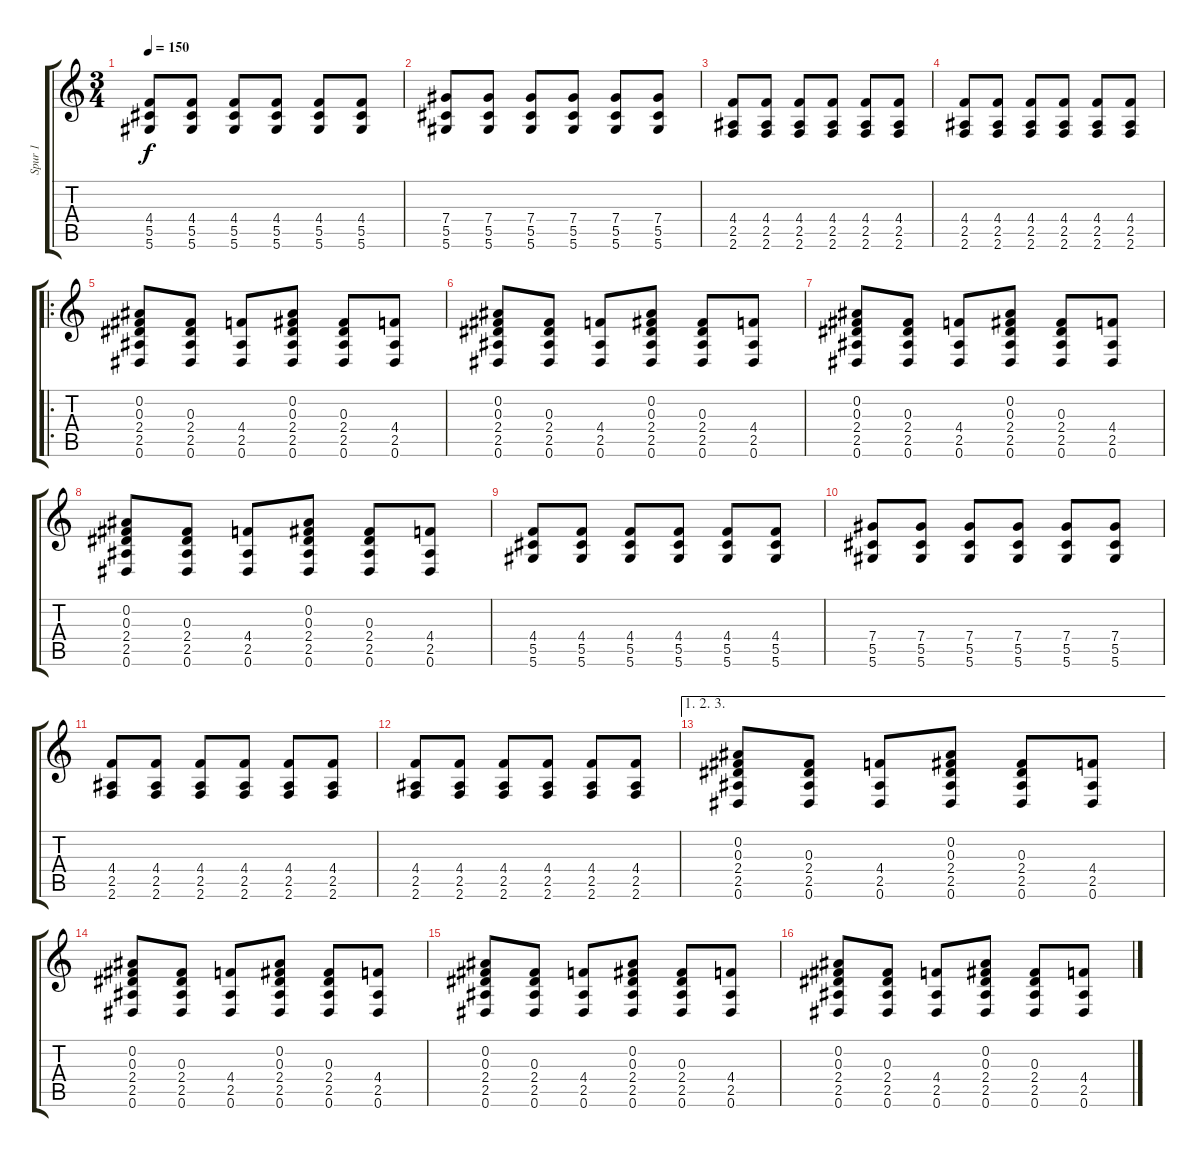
\track ("Spur 1" "Spur 1") {instrument overdrivenguitar}
\staff {score tabs}
\tuning (Eb4 Bb3 Gb3 Db3 Ab2 Eb2) {hide}
\ts (3 4)
\tempo 150
\clef g2
\ks c
(4.4 5.5 5.6).8{dy f} (4.4 5.5 5.6).8 (4.4 5.5 5.6).8 (4.4 5.5 5.6).8 (4.4 5.5 5.6).8 (4.4 5.5 5.6).8 |
(7.4 5.5 5.6).8 (7.4 5.5 5.6).8 (7.4 5.5 5.6).8 (7.4 5.5 5.6).8 (7.4 5.5 5.6).8 (7.4 5.5 5.6).8 |
(4.4 2.5 2.6).8 (4.4 2.5 2.6).8 (4.4 2.5 2.6).8 (4.4 2.5 2.6).8 (4.4 2.5 2.6).8 (4.4 2.5 2.6).8 |
(4.4 2.5 2.6).8 (4.4 2.5 2.6).8 (4.4 2.5 2.6).8 (4.4 2.5 2.6).8 (4.4 2.5 2.6).8 (4.4 2.5 2.6).8 |
\ro
(0.2 0.3 2.4 2.5 0.6).8 (0.3 2.4 2.5 0.6).8 (4.4 2.5 0.6).8 (0.2 0.3 2.4 2.5 0.6).8 (0.3 2.4 2.5 0.6).8 (4.4 2.5 0.6).8 |
(0.2 0.3 2.4 2.5 0.6).8 (0.3 2.4 2.5 0.6).8 (4.4 2.5 0.6).8 (0.2 0.3 2.4 2.5 0.6).8 (0.3 2.4 2.5 0.6).8 (4.4 2.5 0.6).8 |
(0.2 0.3 2.4 2.5 0.6).8 (0.3 2.4 2.5 0.6).8 (4.4 2.5 0.6).8 (0.2 0.3 2.4 2.5 0.6).8 (0.3 2.4 2.5 0.6).8 (4.4 2.5 0.6).8 |
(0.2 0.3 2.4 2.5 0.6).8 (0.3 2.4 2.5 0.6).8 (4.4 2.5 0.6).8 (0.2 0.3 2.4 2.5 0.6).8 (0.3 2.4 2.5 0.6).8 (4.4 2.5 0.6).8 |
(4.4 5.5 5.6).8 (4.4 5.5 5.6).8 (4.4 5.5 5.6).8 (4.4 5.5 5.6).8 (4.4 5.5 5.6).8 (4.4 5.5 5.6).8 |
(7.4 5.5 5.6).8 (7.4 5.5 5.6).8 (7.4 5.5 5.6).8 (7.4 5.5 5.6).8 (7.4 5.5 5.6).8 (7.4 5.5 5.6).8 |
(4.4 2.5 2.6).8 (4.4 2.5 2.6).8 (4.4 2.5 2.6).8 (4.4 2.5 2.6).8 (4.4 2.5 2.6).8 (4.4 2.5 2.6).8 |
(4.4 2.5 2.6).8 (4.4 2.5 2.6).8 (4.4 2.5 2.6).8 (4.4 2.5 2.6).8 (4.4 2.5 2.6).8 (4.4 2.5 2.6).8 |
\ae (1 2 3)
(0.2 0.3 2.4 2.5 0.6).8 (0.3 2.4 2.5 0.6).8 (4.4 2.5 0.6).8 (0.2 0.3 2.4 2.5 0.6).8 (0.3 2.4 2.5 0.6).8 (4.4 2.5 0.6).8 |
(0.2 0.3 2.4 2.5 0.6).8 (0.3 2.4 2.5 0.6).8 (4.4 2.5 0.6).8 (0.2 0.3 2.4 2.5 0.6).8 (0.3 2.4 2.5 0.6).8 (4.4 2.5 0.6).8 |
(0.2 0.3 2.4 2.5 0.6).8 (0.3 2.4 2.5 0.6).8 (4.4 2.5 0.6).8 (0.2 0.3 2.4 2.5 0.6).8 (0.3 2.4 2.5 0.6).8 (4.4 2.5 0.6).8 |
(0.2 0.3 2.4 2.5 0.6).8 (0.3 2.4 2.5 0.6).8 (4.4 2.5 0.6).8 (0.2 0.3 2.4 2.5 0.6).8 (0.3 2.4 2.5 0.6).8 (4.4 2.5 0.6).8
